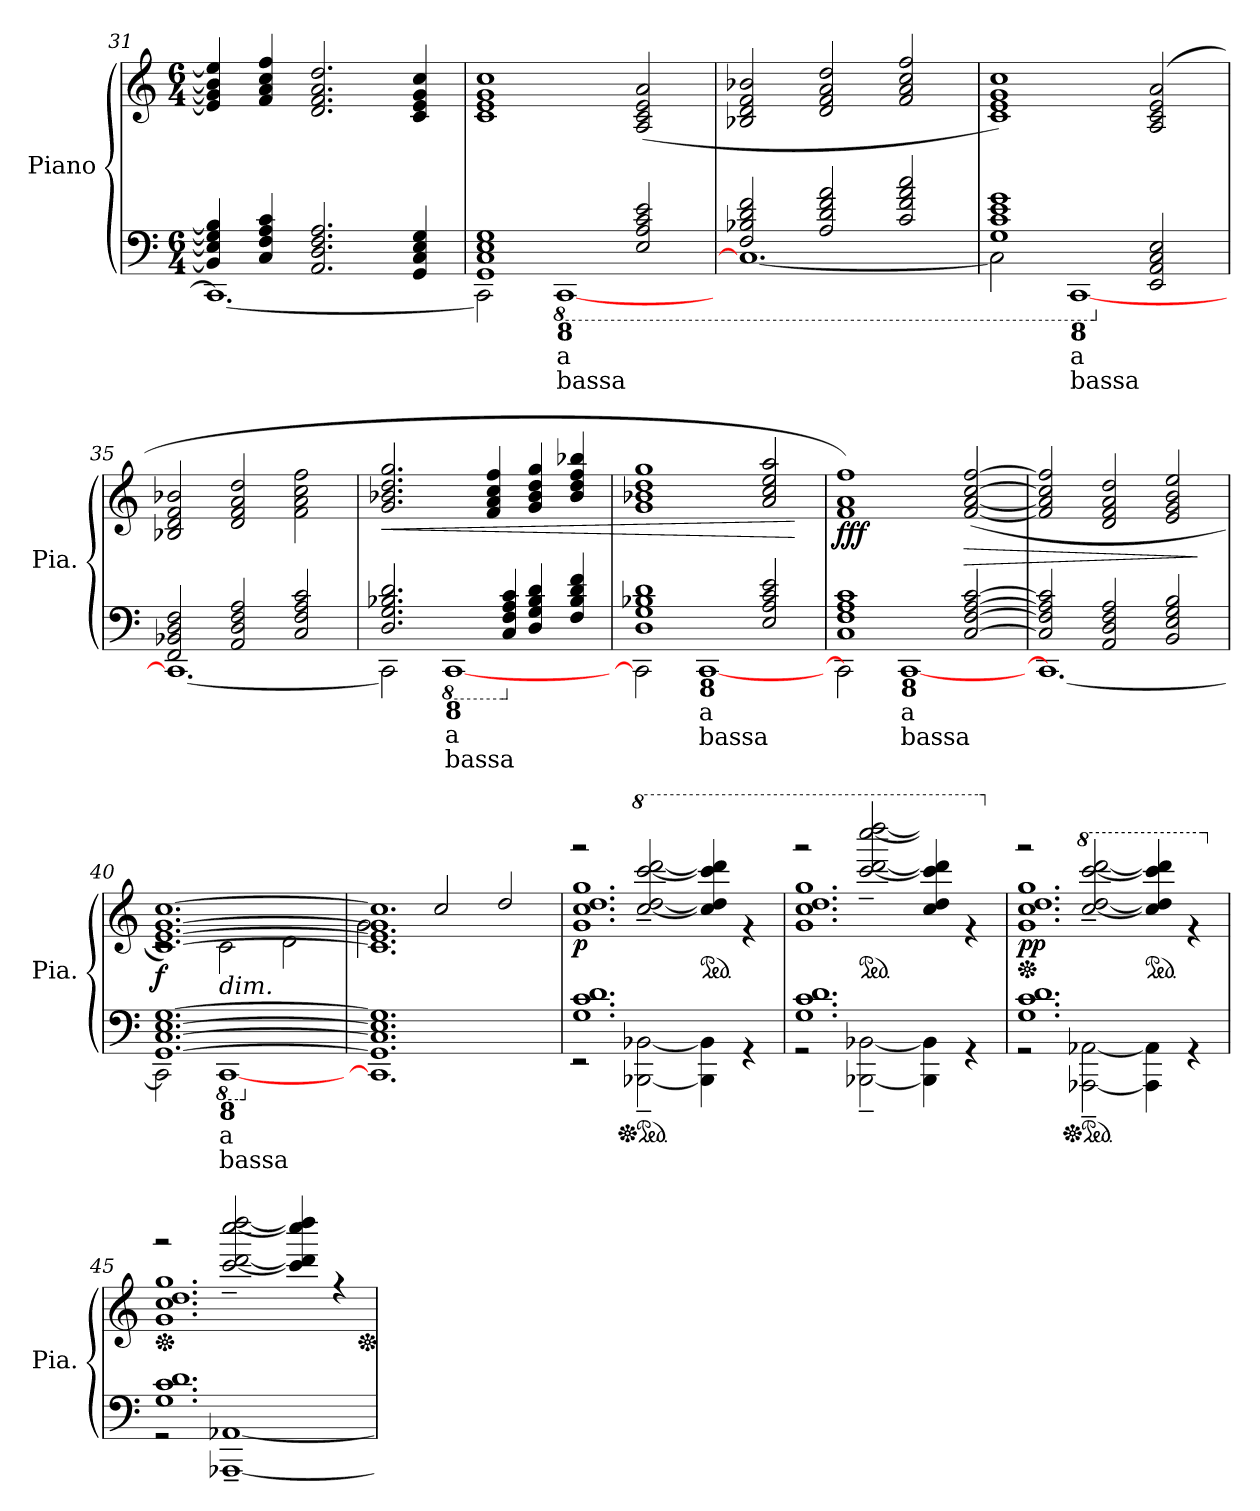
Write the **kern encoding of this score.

**kern	**kern	**dynam
*part1	*part1	*part1
*staff2	*staff1	*staff1/2
*I"Piano	*	*
*I'Pia.	*	*
!!LO:LB:g=z
*clefF4	*clefG2	*
*k[]	*k[]	*
*M6/4	*M6/4	*
=31	=31	=31
*^	*	*
4BB/] 4E/] 4G/] 4B/]	1.CC_	4e/] 4g/] 4b/] 4ee/]	.
4C/ 4F/ 4A/ 4c/	.	4f/ 4a/ 4cc/ 4ff/	.
2.AA/ 2.D/ 2.F/ 2.A/	.	2.d/ 2.f/ 2.a/ 2.dd/	.
4GG/ 4C/ 4E/ 4G/	.	4c/ 4e/ 4g/ 4cc/	.
=32	=32	=32	=32
1GG 1C 1E 1G	2CC\]	1c 1e 1g 1cc	.
*8ba	*	*	*
!	!LO:TX:b:B:t=8	!	!
!	!LO:TX:b:t=a	!	!
!	!LO:TX:b:t=bassa	!	!
.	[1CCC	.	.
2EE/ 2AA/ 2C/ 2E/	.	(>2A/ 2c/ 2e/ 2a/	.
=33	=33	=33	=33
2FF/ 2BB-X/ 2D/ 2F/	1.CC_	2B-X/ 2d/ 2f/ 2b-X/	.
2AA/ 2D/ 2F/ 2A/	.	2d/ 2f/ 2a/ 2dd/	.
2C/ 2F/ 2A/ 2c/	.	2f/ 2a/ 2cc/ 2ff/	.
=34	=34	=34	=34
1GG 1C 1E 1G	2CC\]	1c 1e 1g 1cc)	.
*8ba	*	*	*
!	!LO:TX:b:B:t=8	!	!
!	!LO:TX:b:t=a	!	!
!	!LO:TX:b:t=bassa	!	!
.	[1CCC	.	.
*X8ba	*	*	*
2EE/ 2AA/ 2C/ 2E/	.	(>2A/ 2c/ 2e/ 2a/	.
=35	=35	=35	=35
2FF/ 2BB-X/ 2D/ 2F/	1.CC_	2B-X/ 2d/ 2f/ 2b-X/	.
2AA/ 2D/ 2F/ 2A/	.	2d/ 2f/ 2a/ 2dd/	.
2C/ 2F/ 2A/ 2c/	.	2f\ 2a\ 2cc\ 2ff\	.
!!LO:LB:g=z
=36	=36	=36	=36
*	*^	*	*
!	!	!	!	!LO:HP:b
2.D/ 2.G/ 2.B-X/ 2.d/	2CC\]	2.ryy	2.g/ 2.b-X/ 2.dd/ 2.gg/	<
*8ba	*	*	*	*
!	!LO:TX:b:B:t=8	!	!	!
!	!LO:TX:b:t=a	!	!	!
!	!LO:TX:b:t=bassa	!	!	!
.	[1CCC	.	.	.
4C/yy 4F/yy 4A/yy 4c/yy	.	4CC/ 4FF/ 4AA/ 4C/	4f/ 4a/ 4cc/ 4ff/	.
*X8ba	*	*	*	*
4D/ 4G/ 4B-/ 4d/	.	2ryy	4g/ 4b-/ 4dd/ 4gg/	.
4F/ 4B-/ 4d/ 4f/	.	.	4b-/ 4dd/ 4ff/ 4bb-X/	.
*	*v	*v	*	*
=37	=37	=37	=37
1D 1G 1B-X 1d	2CC\]	1g 1b-X 1dd 1gg	.
*8ba	*	*	*
!	!LO:TX:b:B:t=8	!	!
!	!LO:TX:b:t=a	!	!
!	!LO:TX:b:t=bassa	!	!
.	[1CCC	.	.
*X8ba	*	*	*
2E/ 2A/ 2c/ 2e/	.	2a/ 2cc/ 2ee/ 2aa/	.
*v	*v	*	*
.	.	[
=38	=38	=38
*^	*	*
!	!	!	!LO:DY:b
1C 1F 1A 1c	2CC\]	1f 1a 1ff)	fff
*8ba	*	*	*
!	!LO:TX:b:B:t=8	!	!
!	!LO:TX:b:t=a	!	!
!	!LO:TX:b:t=bassa	!	!
.	[1CCC	.	.
*X8ba	*	*	*
!	!	!	!LO:HP:b
[2C/ [2F/ [2A/ [2c/	.	(>[2f/ [2a/ [2cc/ [2ff/	>
=39	=39	=39	=39
2C/] 2F/] 2A/] 2c/]	1.CC_	2f/] 2a/] 2cc/] 2ff/]	.
2AA/ 2D/ 2F/ 2A/	.	2d/ 2f/ 2a/ 2dd/	.
2BB/ 2E/ 2G/ 2B/	.	2e/ 2g/ 2b/ 2ee/	.
*v	*v	*	*
.	.	]
=40	=40	=40
*^	*^	*
!	!	!	!	!LO:DY:b
[1.GG [1.C [1.E [1.G	2CC\]	[1.c [1.e [1.g [1.cc)	2rc	f
*8ba	*	*	*	*
!	!	!	!LO:TX:b:i:t=dim.	!
!	!LO:TX:b:B:t=8	!	!	!
!	!LO:TX:b:t=a	!	!	!
!	!LO:TX:b:t=bassa	!	!	!
.	[1CCC	.	2c\	.
.	.	.	2d\	.
!!LO:LB:g=z	!!
=41	=41	=41	=41	=41
*X8ba	*	*	*	*
1.GG] 1.C] 1.E] 1.G]	1.CC]	1.c] 1.e] 1.g] 1.cc]	2g\	.
.	.	.	2cc/	.
.	.	.	2dd/	.
=42	=42	=42	=42	=42
!	!	!	!	!LO:DY:b
1.G 1.c 1.d	2r	1.g 1.cc 1.dd 1.gg	2rggg	p
*Xped	*	*	*	*
*ped	*	*	*	*
*	*	*8va	*	*
.	[2BBB-X\~ [2BB-X\~	.	[2ccc/~ [2ddd/~ [2cccc/~ [2dddd/~	.
*	*	*ped	*	*
.	4BBB-\] 4BB-\]	.	4ccc/] 4ddd/] 4cccc/] 4dddd/]	.
.	4r	.	4rff	.
=43	=43	=43	=43	=43
*	*	*X8ba	*	*
!	!	!	!	!LO:DY:b
1.G 1.c 1.d	2r	1.g 1.cc 1.dd 1.gg	2rggg	other-dynamics
*	*	*ped	*	*
.	[2BBB-X\~ [2BB-X\~	.	[2ccc/~ [2ddd/~ [2cccc/~ [2dddd/~	.
*	*	*8va	*	*
.	4BBB-\] 4BB-\]	.	4ccc/] 4ddd/] 4cccc/] 4dddd/]	.
.	4r	.	4rff	.
=44	=44	=44	=44	=44
*	*	*Xped	*	*
*	*	*X8va	*	*
!	!	!	!	!LO:DY:b
1.G 1.c 1.d	2r	1.g 1.cc 1.dd 1.gg	2rggg	pp
*Xped	*	*	*	*
*ped	*	*	*	*
*	*	*8va	*	*
.	[2AAA-X\~ [2AA-X\~	.	[2ccc/~ [2ddd/~ [2cccc/~ [2dddd/~	.
*	*	*ped	*	*
.	4AAA-\] 4AA-\]	.	4ccc/] 4ddd/] 4cccc/] 4dddd/]	.
.	4r	.	4rff	.
!!LO:PB:g=z	!!
=45	=45	=45	=45	=45
*	*	*Xped	*	*
*	*	*X8va	*	*
!	!	!	!	!LO:DY:b
1.G 1.c 1.d	2r	1.g 1.cc 1.dd 1.gg	2rggg	other-dynamics
.	[1AAA-X~ [1AA-X~	.	[2ccc/~ [2ddd/~ [2cccc/~ [2dddd/~	.
.	.	.	4ccc/] 4ddd/] 4cccc/] 4dddd/]	.
.	.	.	4rff	.
*v	*v	*	*	*
*	*X8va	*	*
*	*Xped	*	*
*	*v	*v	*
=	=	=
*-	*-	*-
